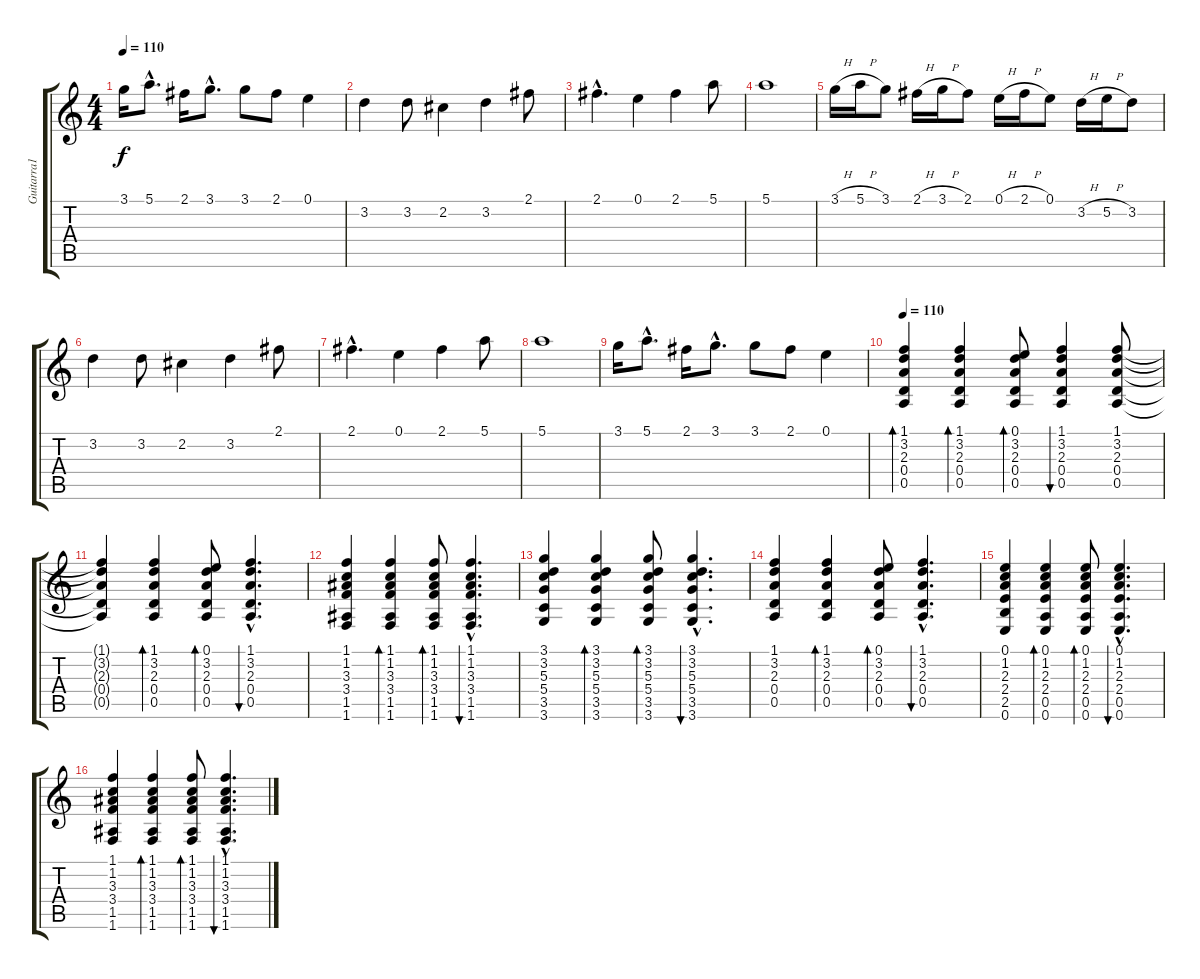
\track ("Guitarra1" "Guitarra1") {instrument acousticguitarnylon}
\staff {score tabs}
\tuning (E4 B3 G3 D3 A2 E2) {hide}
\ts (4 4)
\tempo 110
\clef g2
\ks c
3.1.16{dy f} 5.1{hac}.8{d} 2.1.16 3.1{hac}.8{d} 3.1.8 2.1.8 0.1.4 |
3.2.4 3.2.8 2.2.4 3.2.4 2.1.8 |
2.1{hac}.4{d} 0.1.4 2.1.4 5.1.8 |
5.1.1 |
3.1{h}.16 5.1{h}.16 3.1.8 2.1{h}.16 3.1{h}.16 2.1.8 0.1{h}.16 2.1{h}.16 0.1.8 3.2{h}.16 5.2{h}.16 3.2.8 |
3.2.4 3.2.8 2.2.4 3.2.4 2.1.8 |
2.1{hac}.4{d} 0.1.4 2.1.4 5.1.8 |
5.1.1 |
3.1.16 5.1{hac}.8{d} 2.1.16 3.1{hac}.8{d} 3.1.8 2.1.8 0.1.4 |
\tempo 110
(1.1 3.2 2.3 0.4 0.5).4{bd 240} (1.1 3.2 2.3 0.4 0.5).4{bd 60} (0.1 3.2 2.3 0.4 0.5).8{bd 60} (1.1 3.2 2.3 0.4 0.5).4{bu 60} (1.1 3.2 2.3 0.4 0.5).8 |
(1.1{t} 3.2{t} 2.3{t} 0.4{t} 0.5{t}).4 (1.1 3.2 2.3 0.4 0.5).4{bd 60} (0.1 3.2 2.3 0.4 0.5).8{bd 60} (1.1{hac} 3.2{hac} 2.3{hac} 0.4{hac} 0.5{hac}).4{d bu 60} |
(1.1 1.2 3.3 3.4 1.5 1.6).4 (1.1 1.2 3.3 3.4 1.5 1.6).4{bd 60} (1.1 1.2 3.3 3.4 1.5 1.6).8{bd 60} (1.1{hac} 1.2{hac} 3.3{hac} 3.4{hac} 1.5{hac} 1.6{hac}).4{d bu 60} |
(3.1 3.2 5.3 5.4 3.5 3.6).4 (3.1 3.2 5.3 5.4 3.5 3.6).4{bd 60} (3.1 3.2 5.3 5.4 3.5 3.6).8{bd 60} (3.1{hac} 3.2{hac} 5.3{hac} 5.4{hac} 3.5{hac} 3.6{hac}).4{d bu 60} |
(1.1 3.2 2.3 0.4 0.5).4 (1.1 3.2 2.3 0.4 0.5).4{bd 60} (0.1 3.2 2.3 0.4 0.5).8{bd 60} (1.1{hac} 3.2{hac} 2.3{hac} 0.4{hac} 0.5{hac}).4{d bu 60} |
(0.1 1.2 2.3 2.4 2.5 0.6).4 (0.1 1.2 2.3 2.4 0.5 0.6).4{bd 60} (0.1 1.2 2.3 2.4 0.5 0.6).8{bd 60} (0.1{hac} 1.2{hac} 2.3{hac} 2.4{hac} 0.5{hac} 0.6{hac}).4{d bu 60} |
(1.1 1.2 3.3 3.4 1.5 1.6).4 (1.1 1.2 3.3 3.4 1.5 1.6).4{bd 60} (1.1 1.2 3.3 3.4 1.5 1.6).8{bd 60} (1.1{hac} 1.2{hac} 3.3{hac} 3.4{hac} 1.5{hac} 1.6{hac}).4{d bu 60}
